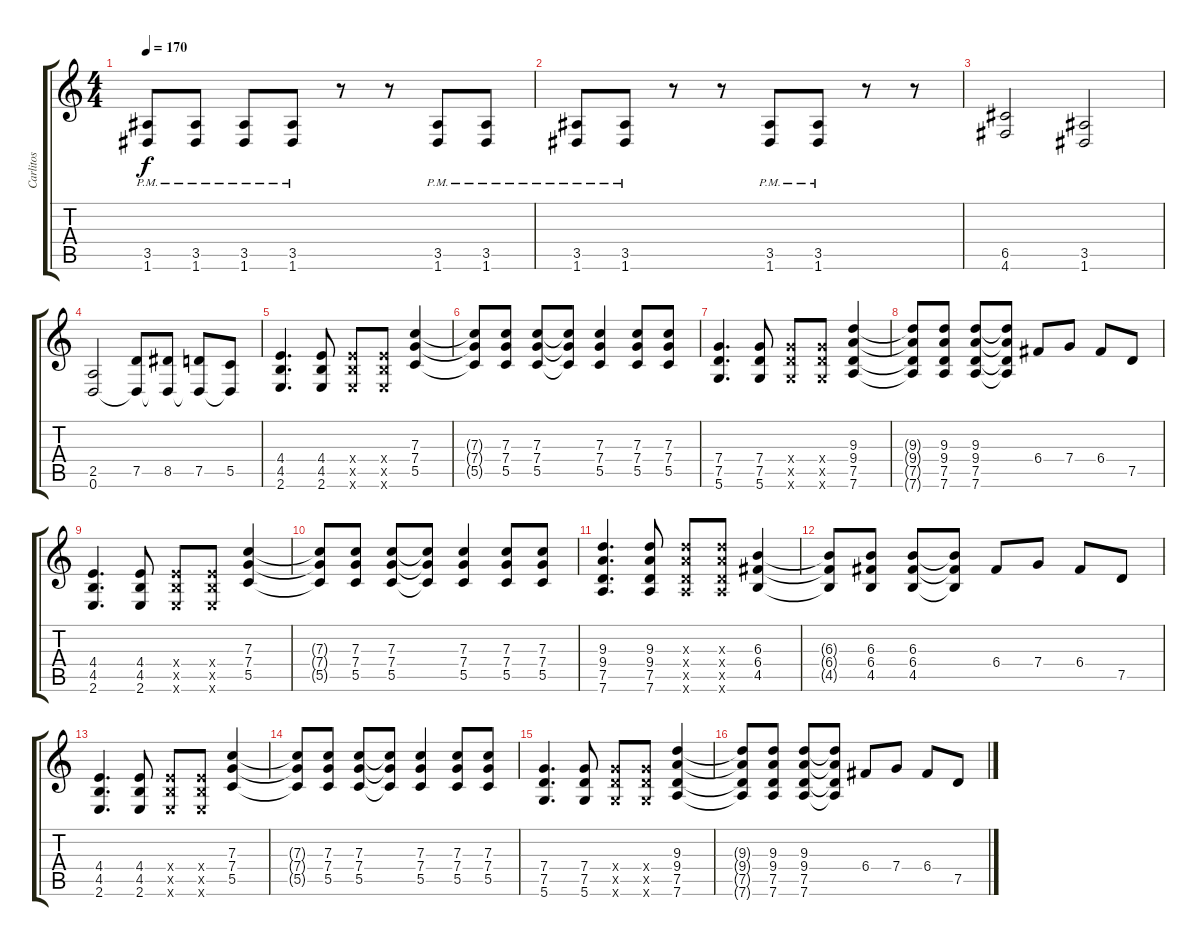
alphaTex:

\track ("Carlitos" "Carlitos") {instrument distortionguitar}
\staff {score tabs}
\tuning (D4 A3 F3 C3 G2 D2) {hide}
\ts (4 4)
\tempo 170
\clef g2
\ks c
(3.5{pm} 1.6{pm}).8{dy f} (3.5{pm} 1.6{pm}).8 (3.5{pm} 1.6{pm}).8 (3.5{pm} 1.6{pm}).8 r.8 r.8 (3.5{pm} 1.6{pm}).8 (3.5{pm} 1.6{pm}).8 |
(3.5{pm} 1.6{pm}).8 (3.5{pm} 1.6{pm}).8 r.8 r.8 (3.5{pm} 1.6{pm}).8 (3.5{pm} 1.6{pm}).8 r.8 r.8 |
(6.5 4.6).2 (3.5 1.6).2 |
(2.5 0.6).2 (7.5 0.6{t}).8 (8.5 0.6{t}).8 (7.5 0.6{t}).8 (5.5 0.6{t}).8 |
(4.4 4.5 2.6).4{d} (4.4 4.5 2.6).8 (4.4{x} 4.5{x} 2.6{x}).8 (4.4{x} 4.5{x} 2.6{x}).8 (7.3 7.4 5.5).4 |
(7.3{t} 7.4{t} 5.5{t}).8 (7.3 7.4 5.5).8 (7.3 7.4 5.5).8 (7.3{t} 7.4{t} 5.5{t}).8 (7.3 7.4 5.5).4 (7.3 7.4 5.5).8 (7.3 7.4 5.5).8 |
(7.4 7.5 5.6).4{d} (7.4 7.5 5.6).8 (7.4{x} 7.5{x} 5.6{x}).8 (7.4{x} 7.5{x} 5.6{x}).8 (9.3 9.4 7.5 7.6).4 |
(9.3{t} 9.4{t} 7.5{t} 7.6{t}).8 (9.3 9.4 7.5 7.6).8 (9.3 9.4 7.5 7.6).8 (9.3{t} 9.4{t} 7.5{t} 7.6{t}).8 6.4.8 7.4.8 6.4.8 7.5.8 |
(4.4 4.5 2.6).4{d} (4.4 4.5 2.6).8 (4.4{x} 4.5{x} 2.6{x}).8 (4.4{x} 4.5{x} 2.6{x}).8 (7.3 7.4 5.5).4 |
(7.3{t} 7.4{t} 5.5{t}).8 (7.3 7.4 5.5).8 (7.3 7.4 5.5).8 (7.3{t} 7.4{t} 5.5{t}).8 (7.3 7.4 5.5).4 (7.3 7.4 5.5).8 (7.3 7.4 5.5).8 |
(9.3 9.4 7.5 7.6).4{d} (9.3 9.4 7.5 7.6).8 (9.3{x} 9.4{x} 7.5{x} 7.6{x}).8 (9.3{x} 9.4{x} 7.5{x} 7.6{x}).8 (6.3 6.4 4.5).4 |
(6.3{t} 6.4{t} 4.5{t}).8 (6.3 6.4 4.5).8 (6.3 6.4 4.5).8 (6.3{t} 6.4{t} 4.5{t}).8 6.4.8 7.4.8 6.4.8 7.5.8 |
(4.4 4.5 2.6).4{d} (4.4 4.5 2.6).8 (4.4{x} 4.5{x} 2.6{x}).8 (4.4{x} 4.5{x} 2.6{x}).8 (7.3 7.4 5.5).4 |
(7.3{t} 7.4{t} 5.5{t}).8 (7.3 7.4 5.5).8 (7.3 7.4 5.5).8 (7.3{t} 7.4{t} 5.5{t}).8 (7.3 7.4 5.5).4 (7.3 7.4 5.5).8 (7.3 7.4 5.5).8 |
(7.4 7.5 5.6).4{d} (7.4 7.5 5.6).8 (7.4{x} 7.5{x} 5.6{x}).8 (7.4{x} 7.5{x} 5.6{x}).8 (9.3 9.4 7.5 7.6).4 |
(9.3{t} 9.4{t} 7.5{t} 7.6{t}).8 (9.3 9.4 7.5 7.6).8 (9.3 9.4 7.5 7.6).8 (9.3{t} 9.4{t} 7.5{t} 7.6{t}).8 6.4.8 7.4.8 6.4.8 7.5.8
